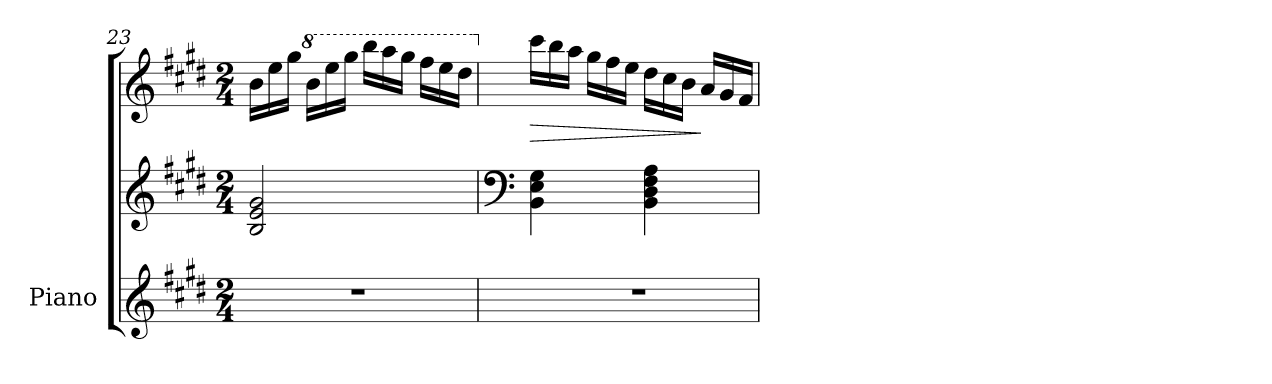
**kern	**kern	**kern	**dynam
*part1	*part1	*part1	*part1
*staff3	*staff2	*staff1	*staff1/2/3
*I"Piano	*	*	*
*I'Pno	*	*	*
*clefG2	*clefG2	*clefG2	*
*k[f#c#g#d#]	*k[f#c#g#d#]	*k[f#c#g#d#]	*
*M2/4	*M2/4	*M2/4	*
*	*	*Xtuplet	*
=23	=23	=23	=23
2r	2B/ 2e/ 2g#/	24b\LL	.
.	.	24ee\	.
.	.	24gg#\JJ	.
*	*	*8va	*
.	.	24bb\LL	.
.	.	24eee\	.
.	.	24ggg#\JJ	.
.	.	24bbb\LL	.
.	.	24aaa\	.
.	.	24ggg#\JJ	.
.	.	24fff#\LL	.
.	.	24eee\	.
.	.	24ddd#\JJ	.
!!LO:LB:g=z
=24	=24	=24	=24
*	*clefF4	*	*
*	*	*X8va	*
!	!	!	!LO:HP:b
2r	4BB\ 4E\ 4G#\	24ccc#\LL	>
.	.	24bb\	.
.	.	24aa\JJ	.
.	.	24gg#\LL	.
.	.	24ff#\	.
.	.	24ee\JJ	.
.	4BB\ 4D#\ 4F#\ 4A\	24dd#\LL	.
.	.	24cc#\	.
.	.	24b\JJ	.
.	.	24a/LL	]
.	.	24g#/	.
.	.	24f#/JJ	.
=	=	=	=
*-	*-	*-	*-
